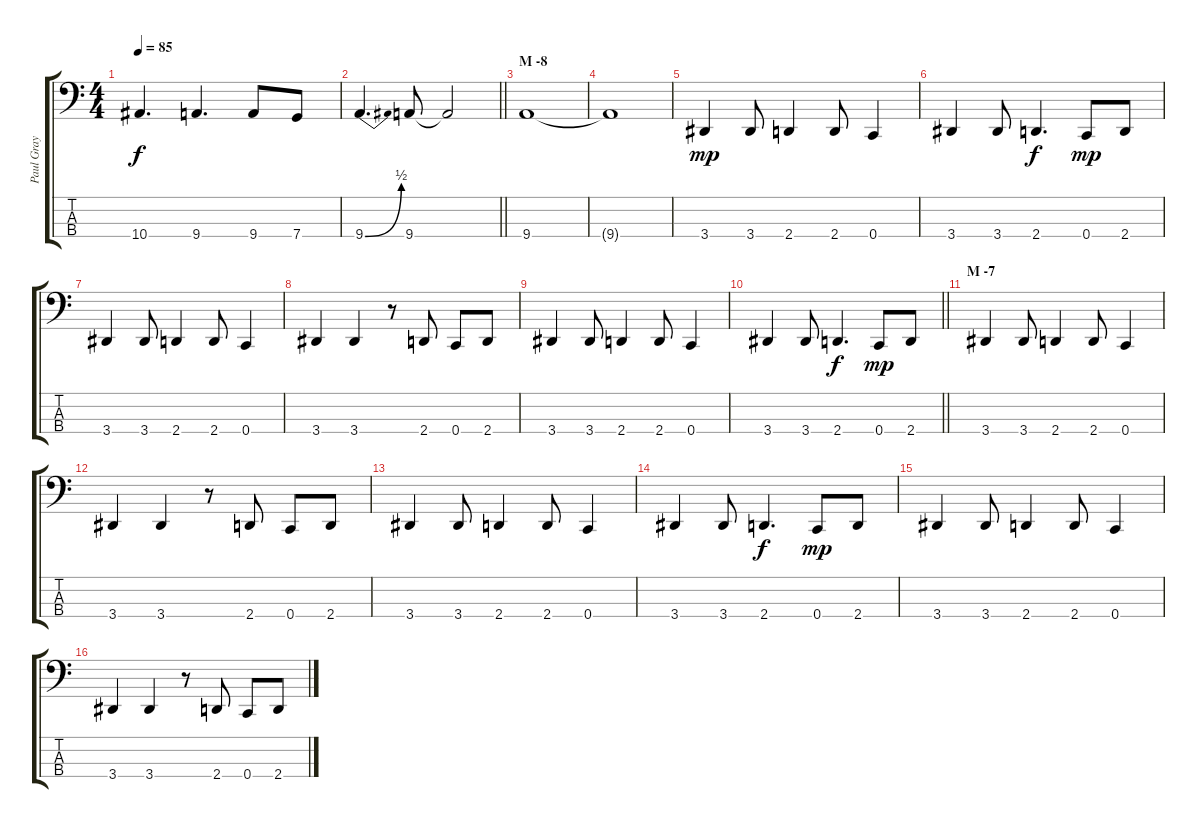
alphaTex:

\track ("Paul Gray" "Paul Gray") {instrument electricbasspick}
\staff {score tabs}
\tuning (F2 C2 G1 C1) {hide}
\ts (4 4)
\tempo 85
\clef f4
\ks c
10.4.4{d dy f} 9.4.4{d} 9.4.8 7.4.8 |
\barLineRight lightlight
9.4{be (bend 0 0 60 2)}.4{d} 9.4.8 9.4{t}.2 |
\section ("" "M -8")
9.4.1{volume 0} |
9.4{t}.1 |
3.4.4{dy mp volume 13} 3.4.8 2.4.4 2.4.8 0.4.4 |
3.4.4 3.4.8 2.4.4{d dy f} 0.4.8{dy mp} 2.4.8 |
3.4.4 3.4.8 2.4.4 2.4.8 0.4.4 |
3.4.4 3.4.4 r.8 2.4.8 0.4.8 2.4.8 |
3.4.4 3.4.8 2.4.4 2.4.8 0.4.4 |
\barLineRight lightlight
3.4.4 3.4.8 2.4.4{d dy f} 0.4.8{dy mp} 2.4.8 |
\section ("" "M -7")
3.4.4 3.4.8 2.4.4 2.4.8 0.4.4 |
3.4.4 3.4.4 r.8 2.4.8 0.4.8 2.4.8 |
3.4.4 3.4.8 2.4.4 2.4.8 0.4.4 |
3.4.4 3.4.8 2.4.4{d dy f} 0.4.8{dy mp} 2.4.8 |
3.4.4 3.4.8 2.4.4 2.4.8 0.4.4 |
3.4.4 3.4.4 r.8 2.4.8 0.4.8 2.4.8
